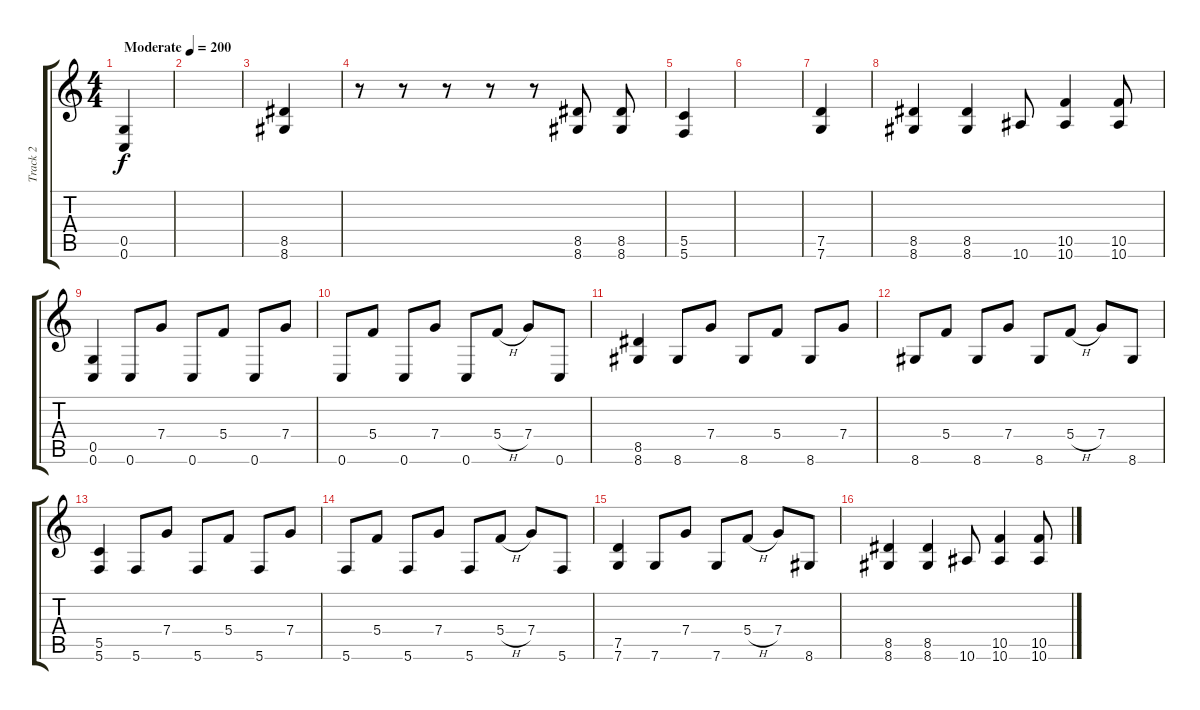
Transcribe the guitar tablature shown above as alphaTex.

\track ("Track 2" "Track 2") {instrument distortionguitar}
\staff {score tabs}
\tuning (D4 A3 F3 C3 G2 C2) {hide}
\ts (4 4)
\tempo (200 "Moderate")
\clef g2
\ks c
(0.5 0.6).4{dy f instrument distortionguitar} |
|
(8.5 8.6).4 |
r.8 r.8 r.8 r.8 r.8 (8.5 8.6).8 (8.5 8.6).8 |
(5.5 5.6).4 |
|
(7.5 7.6).4 |
(8.5 8.6).4 (8.5 8.6).4 10.6.8 (10.5 10.6).4 (10.5 10.6).8 |
(0.5 0.6).4 0.6.8 7.4.8 0.6.8 5.4.8 0.6.8 7.4.8 |
0.6.8 5.4.8 0.6.8 7.4.8 0.6.8 5.4{h}.8 7.4.8 0.6.8 |
(8.5 8.6).4 8.6.8 7.4.8 8.6.8 5.4.8 8.6.8 7.4.8 |
8.6.8 5.4.8 8.6.8 7.4.8 8.6.8 5.4{h}.8 7.4.8 8.6.8 |
(5.5 5.6).4 5.6.8 7.4.8 5.6.8 5.4.8 5.6.8 7.4.8 |
5.6.8 5.4.8 5.6.8 7.4.8 5.6.8 5.4{h}.8 7.4.8 5.6.8 |
(7.5 7.6).4 7.6.8 7.4.8 7.6.8 5.4{h}.8 7.4.8 8.6.8 |
(8.5 8.6).4 (8.5 8.6).4 10.6.8 (10.5 10.6).4 (10.5 10.6).8
